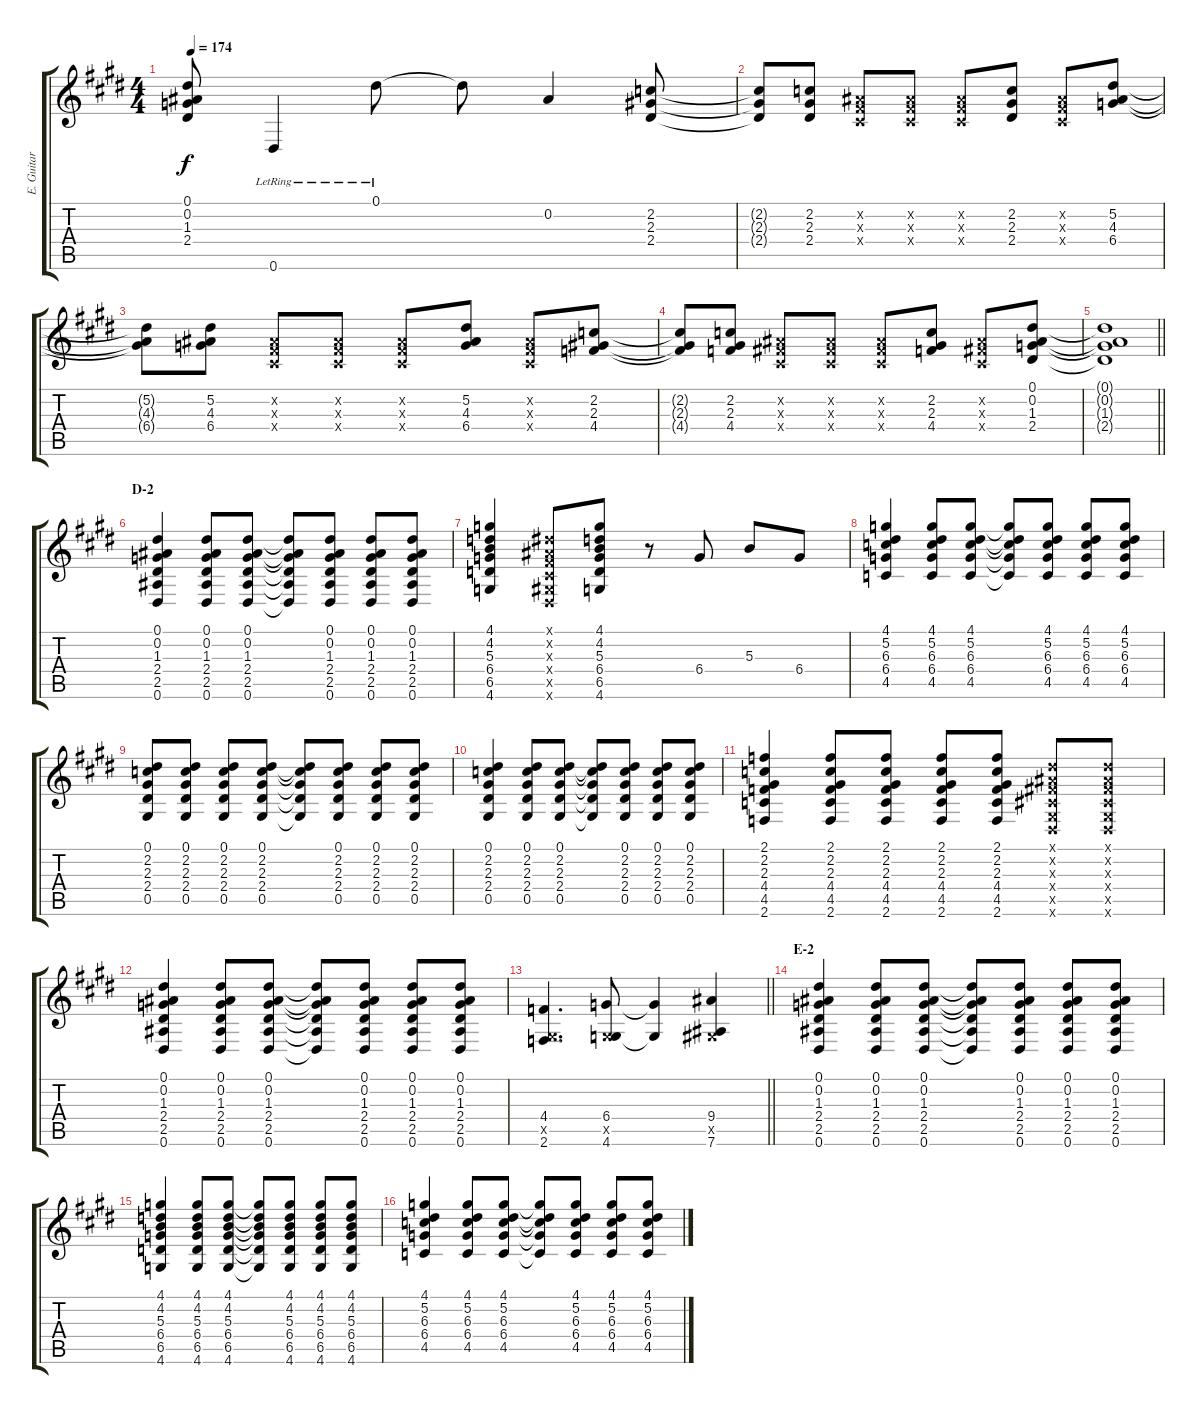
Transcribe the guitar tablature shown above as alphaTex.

\track ("E. Guitar II" "E. Guitar ") {instrument overdrivenguitar}
\staff {score tabs}
\tuning (Eb4 Bb3 Gb3 Db3 Ab2 Eb2) {hide}
\ts (4 4)
\tempo 174
\clef g2
\ks e
(0.1{t} 0.2{t} 1.3{t} 2.4{t}).8{dy f} 0.6{lr}.4 0.1{lr}.8 0.1{t}.8 0.2.4 (2.2 2.3 2.4).8 |
(2.2{t} 2.3{t} 2.4{t}).8 (2.2 2.3 2.4).8 (0.2{x} 0.3{x} 0.4{x}).8 (0.2{x} 0.3{x} 0.4{x}).8 (0.2{x} 0.3{x} 0.4{x}).8 (2.2 2.3 2.4).8 (0.2{x} 0.3{x} 0.4{x}).8 (5.2 4.3 6.4).8 |
(5.2{t} 4.3{t} 6.4{t}).8 (5.2 4.3 6.4).8 (0.2{x} 0.3{x} 0.4{x}).8 (0.2{x} 0.3{x} 0.4{x}).8 (0.2{x} 0.3{x} 0.4{x}).8 (5.2 4.3 6.4).8 (0.2{x} 0.3{x} 0.4{x}).8 (2.2 2.3 4.4).8 |
(2.2{t} 2.3{t} 4.4{t}).8 (2.2 2.3 4.4).8 (0.2{x} 0.3{x} 0.4{x}).8 (0.2{x} 0.3{x} 0.4{x}).8 (0.2{x} 0.3{x} 0.4{x}).8 (2.2 2.3 4.4).8 (0.2{x} 0.3{x} 0.4{x}).8 (0.1 0.2 1.3 2.4).8 |
\barLineRight lightlight
(0.1{t} 0.2{t} 1.3{t} 2.4{t}).1 |
\section ("" "D-2")
(0.1 0.2 1.3 2.4 2.5 0.6).4 (0.1 0.2 1.3 2.4 2.5 0.6).8 (0.1 0.2 1.3 2.4 2.5 0.6).8 (0.1{t} 0.2{t} 1.3{t} 2.4{t} 2.5{t} 0.6{t}).8 (0.1 0.2 1.3 2.4 2.5 0.6).8 (0.1 0.2 1.3 2.4 2.5 0.6).8 (0.1 0.2 1.3 2.4 2.5 0.6).8 |
(4.1 4.2 5.3 6.4 6.5 4.6).4 (0.1{x} 0.2{x} 0.3{x} 0.4{x} 0.5{x} 0.6{x}).8 (4.1 4.2 5.3 6.4 6.5 4.6).8 r.8 6.4.8 5.3.8 6.4.8 |
(4.1 5.2 6.3 6.4 4.5).4 (4.1 5.2 6.3 6.4 4.5).8 (4.1 5.2 6.3 6.4 4.5).8 (4.1{t} 5.2{t} 6.3{t} 6.4{t} 4.5{t}).8 (4.1 5.2 6.3 6.4 4.5).8 (4.1 5.2 6.3 6.4 4.5).8 (4.1 5.2 6.3 6.4 4.5).8 |
(0.1 2.2 2.3 2.4 0.5).8 (0.1 2.2 2.3 2.4 0.5).8 (0.1 2.2 2.3 2.4 0.5).8 (0.1 2.2 2.3 2.4 0.5).8 (0.1{t} 2.2{t} 2.3{t} 2.4{t} 0.5{t}).8 (0.1 2.2 2.3 2.4 0.5).8 (0.1 2.2 2.3 2.4 0.5).8 (0.1 2.2 2.3 2.4 0.5).8 |
(0.1 2.2 2.3 2.4 0.5).4 (0.1 2.2 2.3 2.4 0.5).8 (0.1 2.2 2.3 2.4 0.5).8 (0.1{t} 2.2{t} 2.3{t} 2.4{t} 0.5{t}).8 (0.1 2.2 2.3 2.4 0.5).8 (0.1 2.2 2.3 2.4 0.5).8 (0.1 2.2 2.3 2.4 0.5).8 |
(2.1 2.2 2.3 4.4 4.5 2.6).4 (2.1 2.2 2.3 4.4 4.5 2.6).8 (2.1 2.2 2.3 4.4 4.5 2.6).8 (2.1 2.2 2.3 4.4 4.5 2.6).8 (2.1 2.2 2.3 4.4 4.5 2.6).8 (0.1{x} 0.2{x} 0.3{x} 0.4{x} 0.5{x} 0.6{x}).8 (0.1{x} 0.2{x} 0.3{x} 0.4{x} 0.5{x} 0.6{x}).8 |
(0.1 0.2 1.3 2.4 2.5 0.6).4 (0.1 0.2 1.3 2.4 2.5 0.6).8 (0.1 0.2 1.3 2.4 2.5 0.6).8 (0.1{t} 0.2{t} 1.3{t} 2.4{t} 2.5{t} 0.6{t}).8 (0.1 0.2 1.3 2.4 2.5 0.6).8 (0.1 0.2 1.3 2.4 2.5 0.6).8 (0.1 0.2 1.3 2.4 2.5 0.6).8 |
\barLineRight lightlight
(4.4 0.5{x} 2.6).4{d} (6.4 0.5{x} 4.6).8 (6.4{t} 4.6{t}).4 (9.4 0.5{x} 7.6).4 |
\section ("" "E-2")
(0.1 0.2 1.3 2.4 2.5 0.6).4 (0.1 0.2 1.3 2.4 2.5 0.6).8 (0.1 0.2 1.3 2.4 2.5 0.6).8 (0.1{t} 0.2{t} 1.3{t} 2.4{t} 2.5{t} 0.6{t}).8 (0.1 0.2 1.3 2.4 2.5 0.6).8 (0.1 0.2 1.3 2.4 2.5 0.6).8 (0.1 0.2 1.3 2.4 2.5 0.6).8 |
(4.1 4.2 5.3 6.4 6.5 4.6).4 (4.1 4.2 5.3 6.4 6.5 4.6).8 (4.1 4.2 5.3 6.4 6.5 4.6).8 (4.1{t} 4.2{t} 5.3{t} 6.4{t} 6.5{t} 4.6{t}).8 (4.1 4.2 5.3 6.4 6.5 4.6).8 (4.1 4.2 5.3 6.4 6.5 4.6).8 (4.1 4.2 5.3 6.4 6.5 4.6).8 |
(4.1 5.2 6.3 6.4 4.5).4 (4.1 5.2 6.3 6.4 4.5).8 (4.1 5.2 6.3 6.4 4.5).8 (4.1{t} 5.2{t} 6.3{t} 6.4{t} 4.5{t}).8 (4.1 5.2 6.3 6.4 4.5).8 (4.1 5.2 6.3 6.4 4.5).8 (4.1 5.2 6.3 6.4 4.5).8
